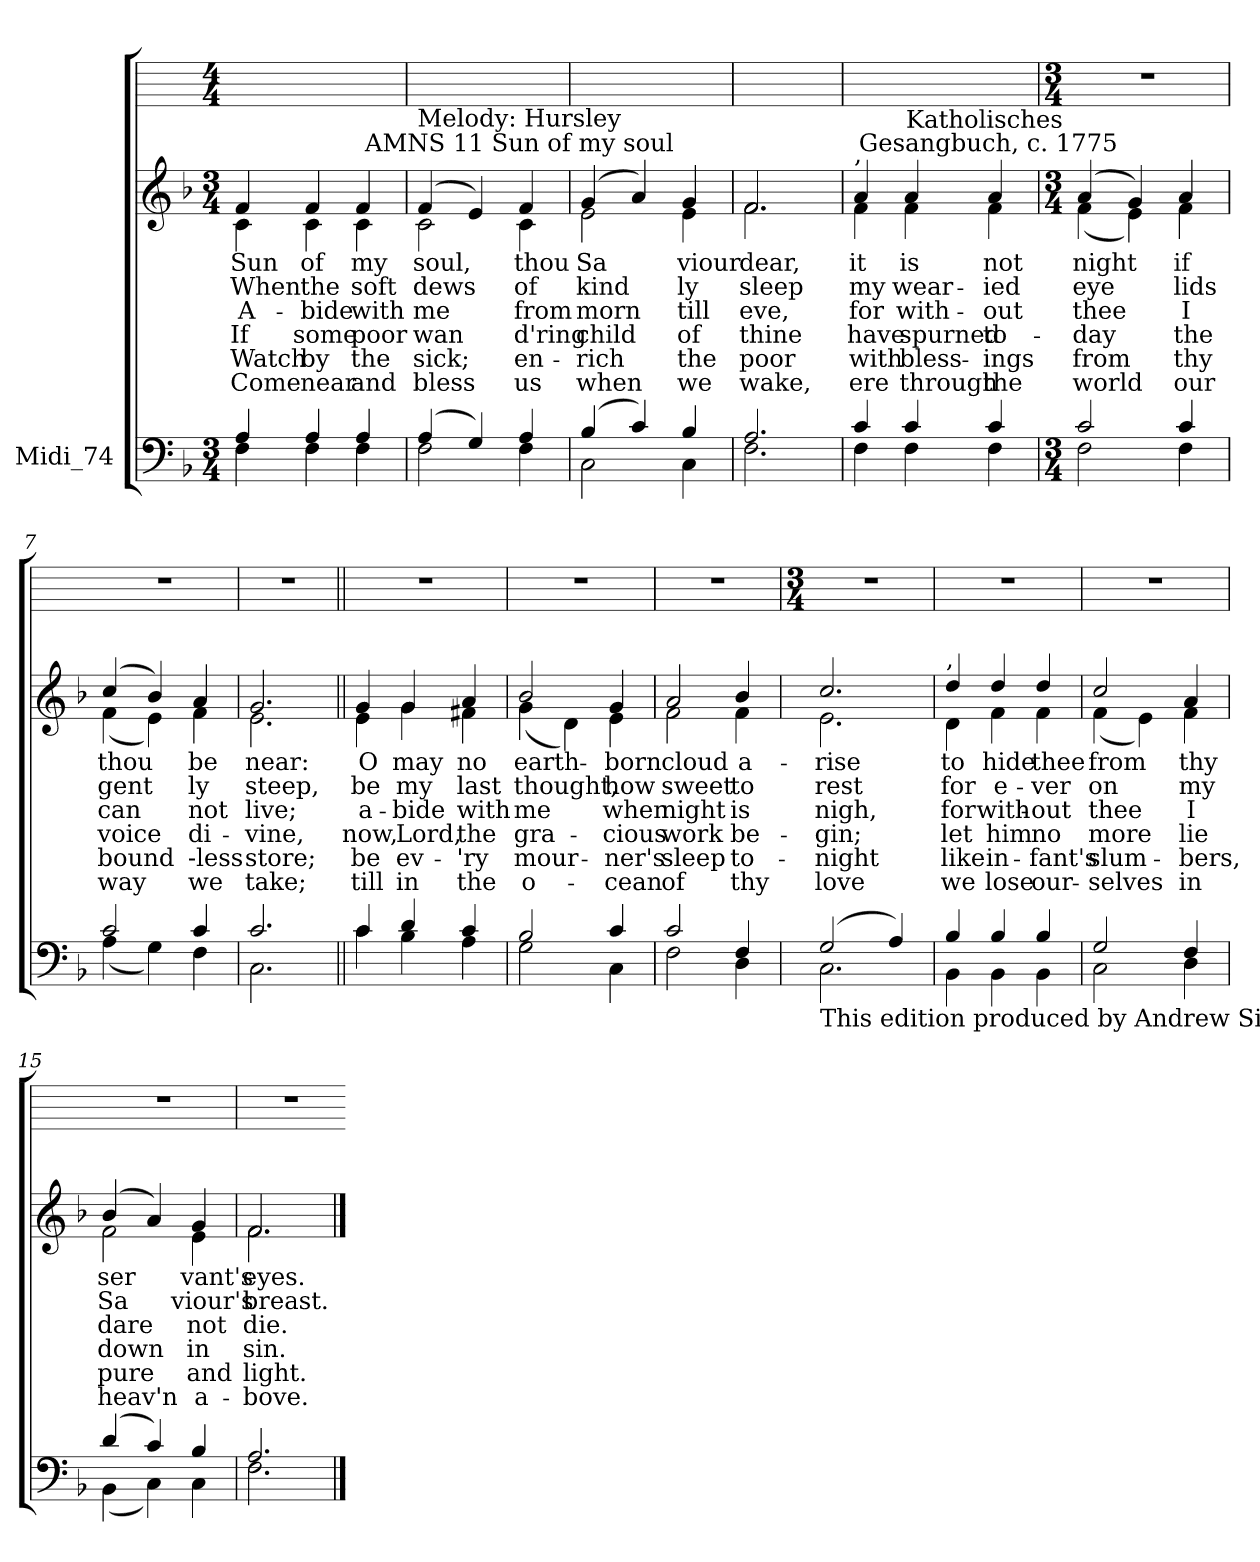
**kern	**kern	**text	**text	**text	**text	**text	**text	**kern
*part3	*part2	*part2	*part2	*part2	*part2	*part2	*part2	*part1
*staff3	*staff2	*staff2	*staff2	*staff2	*staff2	*staff2	*staff2	*staff1
*I"Midi_74	*	*	*	*	*	*	*	*
*clefF4	*clefG2	*	*	*	*	*	*	*
*k[b-]	*k[b-]	*	*	*	*	*	*	*
*F:	*F:	*	*	*	*	*	*	*
*M3/4	*M3/4	*	*	*	*	*	*	*M4/4
=1	=1	=1	=1	=1	=1	=1	=1	=1
*^	*	*	*	*	*	*	*	*
!	!	!LO:TX:a:cj:t=John Keble\n(1792-1866)	!	!	!	!	!	!	!
!	!	!	!LO:LY:b	!LO:LY:b	!LO:LY:b	!LO:LY:b	!LO:LY:b	!LO:LY:b	!
*	*	*^	*	*	*	*	*	*	*
4A/	4F\	4f/	4c\	Sun	When	A-	-If	Watch	Come	2.r
!	!	!	!	!LO:LY:b	!LO:LY:b	!LO:LY:b	!LO:LY:b	!LO:LY:b	!LO:LY:b	!
4A/	4F\	4f/	4c\	of	the	bide	some	by	near	.
!	!	!	!	!LO:LY:b	!LO:LY:b	!LO:LY:b	!LO:LY:b	!LO:LY:b	!LO:LY:b	!
4A/	4F\	4f/	4c\	my	soft	with	poor	the	and	.
=2	=2	=2	=2	=2	=2	=2	=2	=2	=2	=2
!	!	!	!	!LO:LY:b	!LO:LY:b	!LO:LY:b	!LO:LY:b	!LO:LY:b	!LO:LY:b	!
(>4A/	2F\	(>4f/	2c\	soul,	dews	me	wan	sick;	bless	2.r
4G/)	.	4e/)	.	.	.	.	.	.	.	.
!	!	!LO:TX:a:cj:t=AMNS 11 Sun of my soul	!	!	!	!	!	!	!	!
!	!	!LO:TX:a:cj:t=Melody&colon; Hursley	!	!	!	!	!	!	!	!
!	!	!	!	!LO:LY:b	!LO:LY:b	!LO:LY:b	!LO:LY:b	!LO:LY:b	!LO:LY:b	!
4A/	4F\	4f/	4c\	thou	of	from	d'ring	en-	-us	.
=3	=3	=3	=3	=3	=3	=3	=3	=3	=3	=3
!	!	!	!	!LO:LY:b	!LO:LY:b	!LO:LY:b	!LO:LY:b	!LO:LY:b	!LO:LY:b	!
(>4B-/	2C\	(>4g/	2e\	Sa	kind	morn	child	rich	when	2.r
4c/)	.	4a/)	.	.	.	.	.	.	.	.
!	!	!	!	!LO:LY:b	!LO:LY:b	!LO:LY:b	!LO:LY:b	!LO:LY:b	!LO:LY:b	!
4B-/	4C\	4g/	4e\	viour	ly	till	of	the	we	.
=4	=4	=4	=4	=4	=4	=4	=4	=4	=4	=4
!	!	!	!	!LO:LY:b	!LO:LY:b	!LO:LY:b	!LO:LY:b	!LO:LY:b	!LO:LY:b	!
2.A/	2.F\	2.f/	2.f\	dear,	sleep	eve,	thine	poor	wake,	2.r
=5	=5	=5	=5	=5	=5	=5	=5	=5	=5	=5
!	!	!LO:TX:a:t=,	!	!	!	!	!	!	!	!
!	!	!	!	!LO:LY:b	!LO:LY:b	!LO:LY:b	!LO:LY:b	!LO:LY:b	!LO:LY:b	!
4c/	4F\	4a/	4f\	it	my	for	have	with	ere	2.r
!	!	!	!	!LO:LY:b	!LO:LY:b	!LO:LY:b	!LO:LY:b	!LO:LY:b	!LO:LY:b	!
4c/	4F\	4a/	4f\	is	wear-	-with-	-spurned	bless-	-through	.
!	!	!LO:TX:a:cj:t=Katholisches \nGesangbuch, c. 1775	!	!	!	!	!	!	!	!
!	!	!	!	!LO:LY:b	!LO:LY:b	!LO:LY:b	!LO:LY:b	!LO:LY:b	!LO:LY:b	!
4c/	4F\	4a/	4f\	not	ied	out	to-	-ings	the	.
!!LO:LB:g=z
=6	=6	=6	=6	=6	=6	=6	=6	=6	=6	=6
*M3/4	*	*M3/4	*	*	*	*	*	*	*	*M3/4
!	!	!	!	!LO:LY:b	!LO:LY:b	!LO:LY:b	!LO:LY:b	!LO:LY:b	!LO:LY:b	!
2c/	2F\	(>4a/	(<4f\	night	eye	thee	day	from	world	2.r
.	.	4g/)	4e\)	.	.	.	.	.	.	.
!	!	!	!	!LO:LY:b	!LO:LY:b	!LO:LY:b	!LO:LY:b	!LO:LY:b	!LO:LY:b	!
4c/	4F\	4a/	4f\	if	lids	I	the	thy	our	.
=7	=7	=7	=7	=7	=7	=7	=7	=7	=7	=7
!	!	!	!	!LO:LY:b	!LO:LY:b	!LO:LY:b	!LO:LY:b	!LO:LY:b	!LO:LY:b	!
2c/	(<4A\	(>4cc/	(<4f\	thou	gent	can	voice	bound	way	2.r
.	4G\)	4b-/)	4e\)	.	.	.	.	.	.	.
!	!	!	!	!LO:LY:b	!LO:LY:b	!LO:LY:b	!LO:LY:b	!LO:LY:b	!LO:LY:b	!
4c/	4F\	4a/	4f\	be	ly	not	di-	--less	we	.
=8	=8	=8	=8	=8	=8	=8	=8	=8	=8	=8
!	!	!	!	!LO:LY:b	!LO:LY:b	!LO:LY:b	!LO:LY:b	!LO:LY:b	!LO:LY:b	!
2.c/	2.C\	2.g/	2.e\	near:	steep,	live;	vine,	store;	take;	2.r
=9||	=9||	=9||	=9||	=9||	=9||	=9||	=9||	=9||	=9||	=9||
!	!	!	!	!LO:LY:b	!LO:LY:b	!LO:LY:b	!LO:LY:b	!LO:LY:b	!LO:LY:b	!
4c/	4c\	4g/	4e\	O	be	a-	-now,	be	till	2.r
!	!	!	!	!LO:LY:b	!LO:LY:b	!LO:LY:b	!LO:LY:b	!LO:LY:b	!LO:LY:b	!
4d/	4B-\	4g/	4g\	may	my	bide	Lord,	ev-	-in	.
!	!	!	!	!LO:LY:b	!LO:LY:b	!LO:LY:b	!LO:LY:b	!LO:LY:b	!LO:LY:b	!
4c/	4A\	4a/	4f#X\	no	last	with	the	'ry	the	.
=10	=10	=10	=10	=10	=10	=10	=10	=10	=10	=10
!	!	!	!	!LO:LY:b	!LO:LY:b	!LO:LY:b	!LO:LY:b	!LO:LY:b	!LO:LY:b	!
2B-/	2G\	2b-/	(<4g\	earth-	-thought,	me	gra-	-mour-	-o-	2.r
.	.	.	4d\)	.	.	.	.	.	.	.
!	!	!	!	!LO:LY:b	!LO:LY:b	!LO:LY:b	!LO:LY:b	!LO:LY:b	!LO:LY:b	!
4c/	4C\	4g/	4e\	-born	how	when	cious	ner's	cean	.
=11	=11	=11	=11	=11	=11	=11	=11	=11	=11	=11
!	!	!	!	!LO:LY:b	!LO:LY:b	!LO:LY:b	!LO:LY:b	!LO:LY:b	!LO:LY:b	!
2c/	2F\	2a/	2f\	cloud	sweet	night	work	sleep	of	2.r
!	!	!	!	!LO:LY:b	!LO:LY:b	!LO:LY:b	!LO:LY:b	!LO:LY:b	!LO:LY:b	!
4F/	4D\	4b-/	4f\	a-	-to	is	be-	-to-	-thy	.
!!LO:LB:g=z
=12	=12	=12	=12	=12	=12	=12	=12	=12	=12	=12
*	*	*	*	*	*	*	*	*	*	*M3/4
!LO:TX:b:t=This edition produced by Andrew Sims, 2020	!	!	!	!	!	!	!	!	!	!
!	!	!	!	!LO:LY:b	!LO:LY:b	!LO:LY:b	!LO:LY:b	!LO:LY:b	!LO:LY:b	!
(>2G/	2.C\	2.cc/	2.e\	rise	rest	nigh,	gin;	night	love	2.r
4A/)	.	.	.	.	.	.	.	.	.	.
=13	=13	=13	=13	=13	=13	=13	=13	=13	=13	=13
!	!	!LO:TX:a:t=,	!	!	!	!	!	!	!	!
!	!	!	!	!LO:LY:b	!LO:LY:b	!LO:LY:b	!LO:LY:b	!LO:LY:b	!LO:LY:b	!
4B-/	4BB-\	4dd/	4d\	to	for	for	let	like	we	2.r
!	!	!	!	!LO:LY:b	!LO:LY:b	!LO:LY:b	!LO:LY:b	!LO:LY:b	!LO:LY:b	!
4B-/	4BB-\	4dd/	4f\	hide	e-	-with-	-him	in-	-lose	.
!	!	!	!	!LO:LY:b	!LO:LY:b	!LO:LY:b	!LO:LY:b	!LO:LY:b	!LO:LY:b	!
4B-/	4BB-\	4dd/	4f\	thee	ver	out	no	fant's	our-	.
=14	=14	=14	=14	=14	=14	=14	=14	=14	=14	=14
!	!	!	!	!LO:LY:b	!LO:LY:b	!LO:LY:b	!LO:LY:b	!LO:LY:b	!LO:LY:b	!
2G/	2C\	2cc/	(<4f\	-from	on	thee	more	slum-	-selves	2.r
.	.	.	4e\)	.	.	.	.	.	.	.
!	!	!	!	!LO:LY:b	!LO:LY:b	!LO:LY:b	!LO:LY:b	!LO:LY:b	!LO:LY:b	!
4F/	4D\	4a/	4f\	thy	my	I	lie	bers,	in	.
=15	=15	=15	=15	=15	=15	=15	=15	=15	=15	=15
!	!	!	!	!LO:LY:b	!LO:LY:b	!LO:LY:b	!LO:LY:b	!LO:LY:b	!LO:LY:b	!
(>4d/	(<4BB-\	(>4b-/	2f\	ser	Sa	dare	down	pure	heav'n	2.r
4c/)	4C\)	4a/)	.	.	.	.	.	.	.	.
!	!	!	!	!LO:LY:b	!LO:LY:b	!LO:LY:b	!LO:LY:b	!LO:LY:b	!LO:LY:b	!
4B-/	4C\	4g/	4e\	vant's	viour's	not	in	and	a-	.
=16	=16	=16	=16	=16	=16	=16	=16	=16	=16	=16
!	!	!	!	!LO:LY:b	!LO:LY:b	!LO:LY:b	!LO:LY:b	!LO:LY:b	!LO:LY:b	!
2.A/	2.F\	2.f/	2.f\	-eyes.	breast.	die.	sin.	light.	bove.	2.r
*v	*v	*	*	*	*	*	*	*	*	*
*	*v	*v	*	*	*	*	*	*	*
==	==	=	=	=	=	=	=	=
*-	*-	*-	*-	*-	*-	*-	*-	*-
